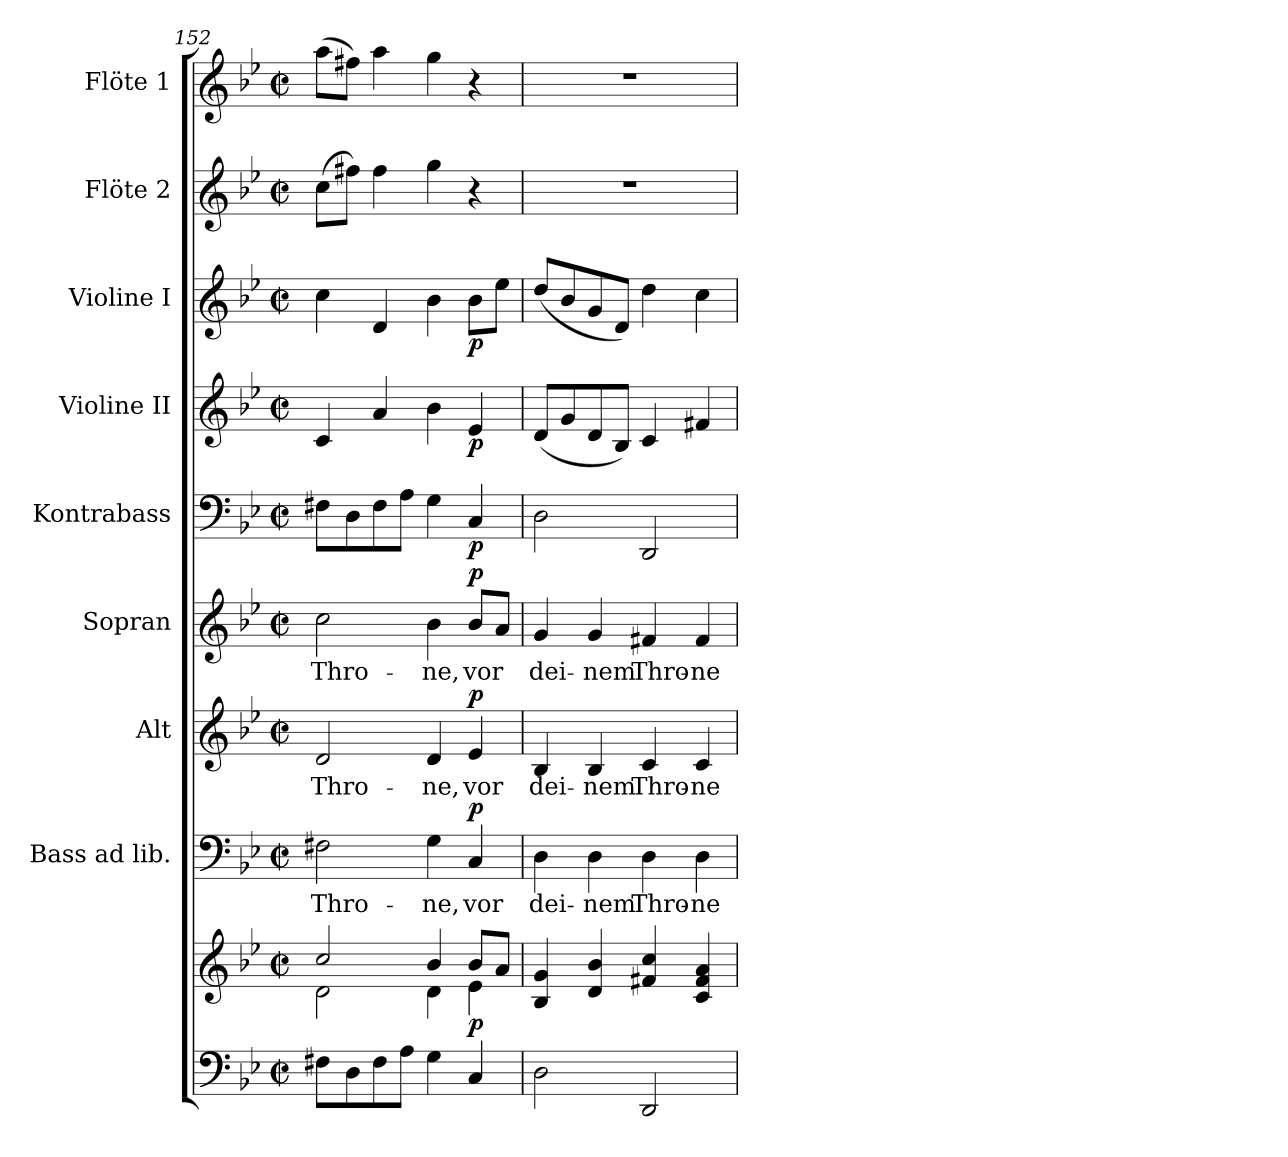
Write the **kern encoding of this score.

**kern	**kern	**dynam	**kern	**text	**dynam	**kern	**text	**dynam	**kern	**text	**dynam	**kern	**dynam	**kern	**dynam	**kern	**dynam	**kern	**kern
*part9	*part9	*part9	*part8	*part8	*part8	*part7	*part7	*part7	*part6	*part6	*part6	*part5	*part5	*part4	*part4	*part3	*part3	*part2	*part1
*staff10	*staff9	*staff9/10	*staff8	*staff8	*staff8	*staff7	*staff7	*staff7	*staff6	*staff6	*staff6	*staff5	*staff5	*staff4	*staff4	*staff3	*staff3	*staff2	*staff1
*	*	*	*I"Bass ad lib.	*	*	*I"Alt	*	*	*I"Sopran	*	*	*I"Kontrabass	*	*I"Violine II	*	*I"Violine I	*	*I"Flöte 2	*I"Flöte 1
*	*	*	*I'B.	*	*	*I'A.	*	*	*I'S.	*	*	*I'Kb.	*	*I'Vl. II	*	*I'Vl. I	*	*I'Fl. 2	*I'Fl. 1
*clefF4	*clefG2	*	*clefF4	*	*	*clefG2	*	*	*clefG2	*	*	*clefF4	*	*clefG2	*	*clefG2	*	*clefG2	*clefG2
*	*	*	*	*	*	*	*	*	*	*	*	*ITrd7c12	*	*	*	*	*	*	*
*k[b-e-]	*k[b-e-]	*	*k[b-e-]	*	*	*k[b-e-]	*	*	*k[b-e-]	*	*	*k[b-e-]	*	*k[b-e-]	*	*k[b-e-]	*	*k[b-e-]	*k[b-e-]
*B-:	*B-:	*	*B-:	*	*	*B-:	*	*	*B-:	*	*	*B-:	*	*B-:	*	*B-:	*	*B-:	*B-:
*M2/2	*M2/2	*	*M2/2	*	*	*M2/2	*	*	*M2/2	*	*	*M2/2	*	*M2/2	*	*M2/2	*	*M2/2	*M2/2
*met(c|)	*met(c|)	*	*met(c|)	*	*	*met(c|)	*	*	*met(c|)	*	*	*met(c|)	*	*met(c|)	*	*met(c|)	*	*met(c|)	*met(c|)
=152	=152	=152	=152	=152	=152	=152	=152	=152	=152	=152	=152	=152	=152	=152	=152	=152	=152	=152	=152
*	*^	*	*	*	*	*	*	*	*	*	*	*	*	*	*	*	*	*	*
!	!	!	!	!	!LO:LY:b	!	!	!LO:LY:b	!	!	!LO:LY:b	!	!	!	!	!	!	!	!	!
8F#X\L	2cc/	2d\	.	2F#X\	Thro-	.	2d/	Thro-	.	2cc\	Thro-	.	8FF#X\L	.	4c/	.	4cc\	.	(>8cc\L	(>8aa\L
8D\	.	.	.	.	.	.	.	.	.	.	.	.	8DD\	.	.	.	.	.	8ff#X\J)	8ff#X\J)
8F#\	.	.	.	.	.	.	.	.	.	.	.	.	8FF#\	.	4a/	.	4d/	.	4ff#\	4aa\
8A\J	.	.	.	.	.	.	.	.	.	.	.	.	8AA\J	.	.	.	.	.	.	.
!	!	!	!	!	!LO:LY:b	!	!	!LO:LY:b	!	!	!LO:LY:b	!	!	!	!	!	!	!	!	!
4G\	4b-/	4d\	.	4G\	-ne,	.	4d/	-ne,	.	4b-\	-ne,	.	4GG\	.	4b-\	.	4b-\	.	4gg\	4gg\
!	!	!	!LO:DY:b	!	!LO:LY:b	!LO:DY:a	!	!LO:LY:b	!LO:DY:a	!	!LO:LY:b	!LO:DY:a	!	!LO:DY:b	!	!LO:DY:b	!	!LO:DY:b	!	!
4C/	8b-/L	4e-\	p	4C/	vor	p	4e-/	vor	p	8b-/L	vor	p	4CC/	p	4e-/	p	8b-\L	p	4r	4r
.	8a/J	.	.	.	.	.	.	.	.	8a/J	.	.	.	.	.	.	8ee-\J	.	.	.
*	*v	*v	*	*	*	*	*	*	*	*	*	*	*	*	*	*	*	*	*	*
=153	=153	=153	=153	=153	=153	=153	=153	=153	=153	=153	=153	=153	=153	=153	=153	=153	=153	=153	=153
!	!	!	!	!LO:LY:b	!	!	!LO:LY:b	!	!	!LO:LY:b	!	!	!	!	!	!	!	!	!
2D\	4B-/ 4g/	.	4D\	dei-	.	4B-/	dei-	.	4g/	dei-	.	2DD\	.	(<8d/L	.	(<8dd/L	.	1r	1r
.	.	.	.	.	.	.	.	.	.	.	.	.	.	8g/	.	8b-/	.	.	.
!	!	!	!	!LO:LY:b	!	!	!LO:LY:b	!	!	!LO:LY:b	!	!	!	!	!	!	!	!	!
.	4d/ 4b-/	.	4D\	-nem	.	4B-/	-nem	.	4g/	-nem	.	.	.	8d/	.	8g/	.	.	.
.	.	.	.	.	.	.	.	.	.	.	.	.	.	8B-/J)	.	8d/J)	.	.	.
!	!	!	!	!LO:LY:b	!	!	!LO:LY:b	!	!	!LO:LY:b	!	!	!	!	!	!	!	!	!
2DD/	4f#X/ 4cc/	.	4D\	Thro-	.	4c/	Thro-	.	4f#X/	Thro-	.	2DDD/	.	4c/	.	4dd\	.	.	.
!	!	!	!	!LO:LY:b	!	!	!LO:LY:b	!	!	!LO:LY:b	!	!	!	!	!	!	!	!	!
.	4c/ 4f#/ 4a/	.	4D\	-ne	.	4c/	-ne	.	4f#/	-ne	.	.	.	4f#X/	.	4cc\	.	.	.
=	=	=	=	=	=	=	=	=	=	=	=	=	=	=	=	=	=	=	=
*-	*-	*-	*-	*-	*-	*-	*-	*-	*-	*-	*-	*-	*-	*-	*-	*-	*-	*-	*-
